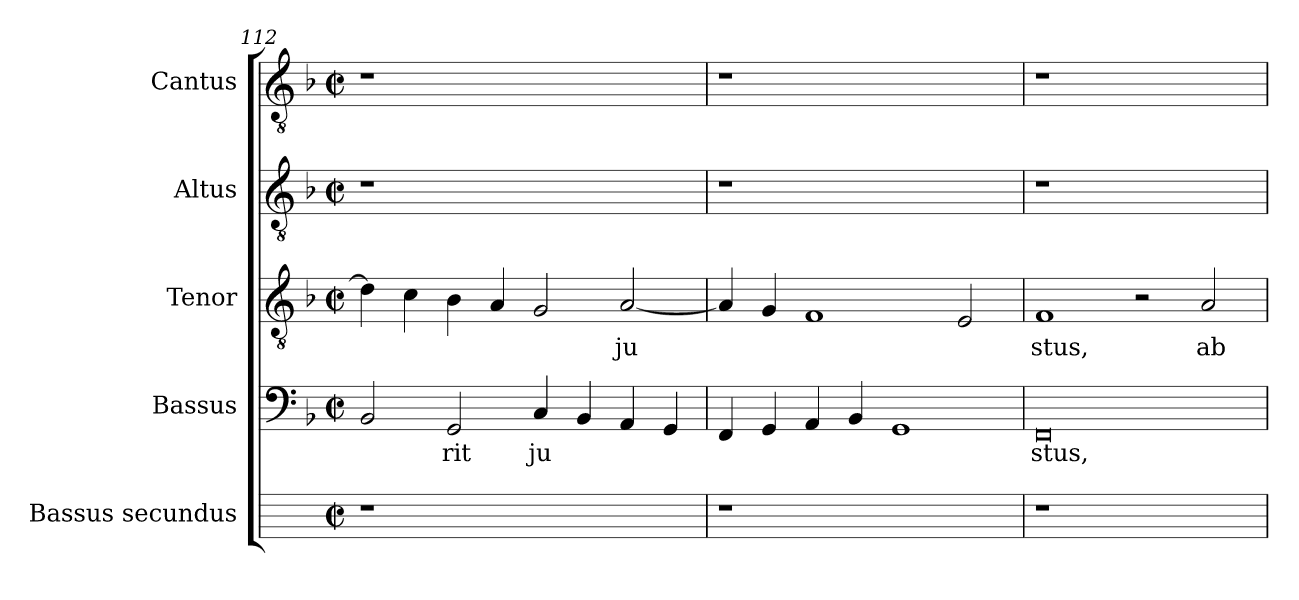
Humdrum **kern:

**kern	**kern	**text	**kern	**text	**kern	**kern
*part5	*part4	*part4	*part3	*part3	*part2	*part1
*staff5	*staff4	*staff4	*staff3	*staff3	*staff2	*staff1
*I"Bassus  secundus	*I"Bassus	*	*I"Tenor	*	*I"Altus	*I"Cantus
*	*I'B	*	*I'T	*	*I'A	*I'C
*	*clefF4	*	*clefGv2	*	*clefGv2	*clefGv2
*k[]	*k[b-]	*	*k[b-]	*	*k[b-]	*k[b-]
*C:	*F:	*	*F:	*	*F:	*F:
*M2/2	*M2/2	*	*M2/2	*	*M2/2	*M2/2
*met(c|)	*met(c|)	*	*met(c|)	*	*met(c|)	*met(c|)
=112	=112	=112	=112	=112	=112	=112
!	!	!LO:LY:b:cj	!	!LO:LY:b:cj	!	!
1r	2BB-/	.	4d\]	.	1r	1r
!	!	!	!	!LO:LY:b:cj	!	!
.	.	.	4c\	.	.	.
!	!	!LO:LY:b:cj	!	!LO:LY:b:cj	!	!
.	2GG/	rit	4B-\	.	.	.
!	!	!	!	!LO:LY:b:cj	!	!
.	.	.	4A/	.	.	.
!	!	!LO:LY:b:cj	!	!LO:LY:b:cj	!	!
1ryy	4C/	ju	2G/	.	1ryy	1ryy
!	!	!LO:LY:b:cj	!	!	!	!
.	4BB-/	.	.	.	.	.
!	!	!LO:LY:b:cj	!	!LO:LY:b:cj	!	!
.	4AA/	.	[>2A/	ju-	.	.
!	!	!LO:LY:b:cj	!	!	!	!
.	4GG/	.	.	.	.	.
!!LO:PB:g=z
=113	=113	=113	=113	=113	=113	=113
!	!	!LO:LY:b:cj	!	!LO:LY:b:cj	!	!
1r	4FF/	.	4A/]	--	1r	1r
!	!	!LO:LY:b:cj	!	!LO:LY:b:cj	!	!
.	4GG/	.	4G/	--	.	.
!	!	!LO:LY:b:cj	!	!LO:LY:b:cj	!	!
.	4AA/	.	1F	--	.	.
!	!	!LO:LY:b:cj	!	!	!	!
.	4BB-/	.	.	.	.	.
!	!	!LO:LY:b:cj	!	!	!	!
1ryy	1GG	.	.	.	1ryy	1ryy
!	!	!	!	!LO:LY:b:cj	!	!
.	.	.	2E/	--	.	.
=114	=114	=114	=114	=114	=114	=114
!	!	!LO:LY:b:cj	!	!LO:LY:b:cj	!	!
1r	0FF	stus,	1F	-stus,	1r	1r
1ryy	.	.	2r	.	1ryy	1ryy
!	!	!	!	!LO:LY:b:cj	!	!
.	.	.	2A/	ab	.	.
=	=	=	=	=	=	=
*-	*-	*-	*-	*-	*-	*-
